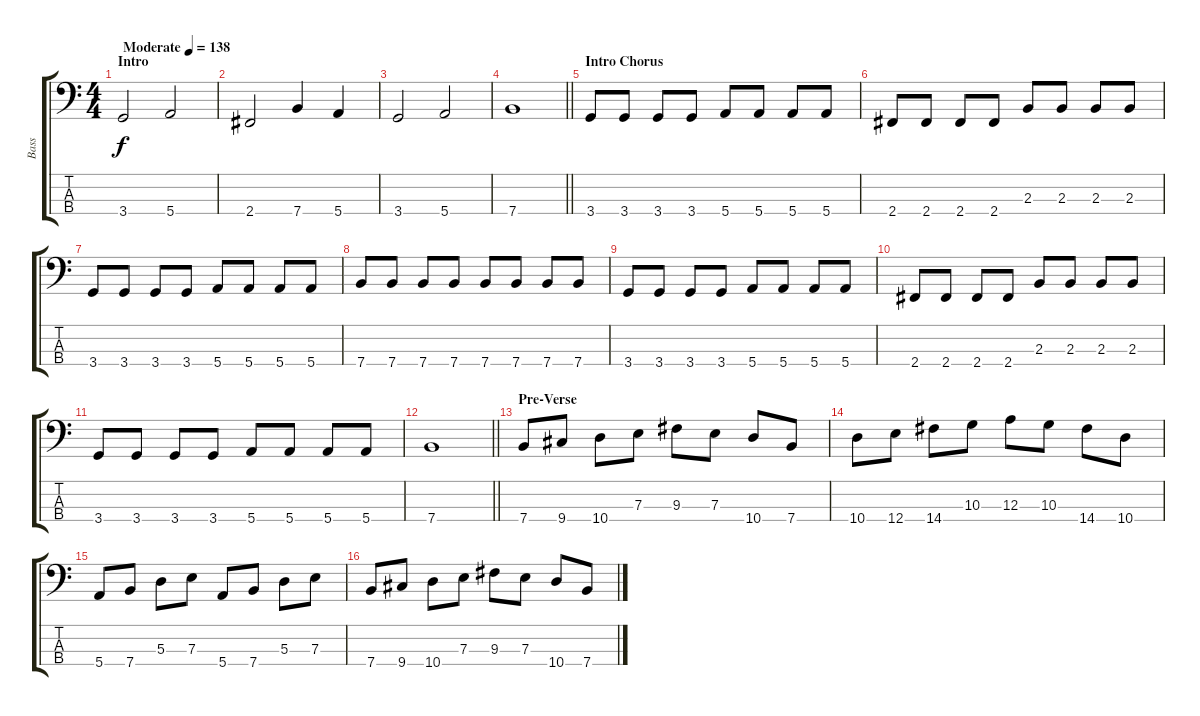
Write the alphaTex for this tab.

\track ("Bass" "Bass") {instrument electricbassfinger}
\staff {score tabs}
\tuning (G2 D2 A1 E1) {hide}
\ts (4 4)
\section ("" "Intro")
\tempo (138 "Moderate")
\clef f4
\ks c
3.4.2{dy f instrument electricbassfinger} 5.4.2 |
2.4.2 7.4.4 5.4.4 |
3.4.2 5.4.2 |
\barLineRight lightlight
7.4.1 |
\section ("" "Intro Chorus")
3.4.8 3.4.8 3.4.8 3.4.8 5.4.8 5.4.8 5.4.8 5.4.8 |
2.4.8 2.4.8 2.4.8 2.4.8 2.3.8 2.3.8 2.3.8 2.3.8 |
3.4.8 3.4.8 3.4.8 3.4.8 5.4.8 5.4.8 5.4.8 5.4.8 |
7.4.8 7.4.8 7.4.8 7.4.8 7.4.8 7.4.8 7.4.8 7.4.8 |
3.4.8 3.4.8 3.4.8 3.4.8 5.4.8 5.4.8 5.4.8 5.4.8 |
2.4.8 2.4.8 2.4.8 2.4.8 2.3.8 2.3.8 2.3.8 2.3.8 |
3.4.8 3.4.8 3.4.8 3.4.8 5.4.8 5.4.8 5.4.8 5.4.8 |
\barLineRight lightlight
7.4.1 |
\section ("" "Pre-Verse")
7.4.8 9.4.8 10.4.8 7.3.8 9.3.8 7.3.8 10.4.8 7.4.8 |
10.4.8 12.4.8 14.4.8 10.3.8 12.3.8 10.3.8 14.4.8 10.4.8 |
5.4.8 7.4.8 5.3.8 7.3.8 5.4.8 7.4.8 5.3.8 7.3.8 |
7.4.8 9.4.8 10.4.8 7.3.8 9.3.8 7.3.8 10.4.8 7.4.8
